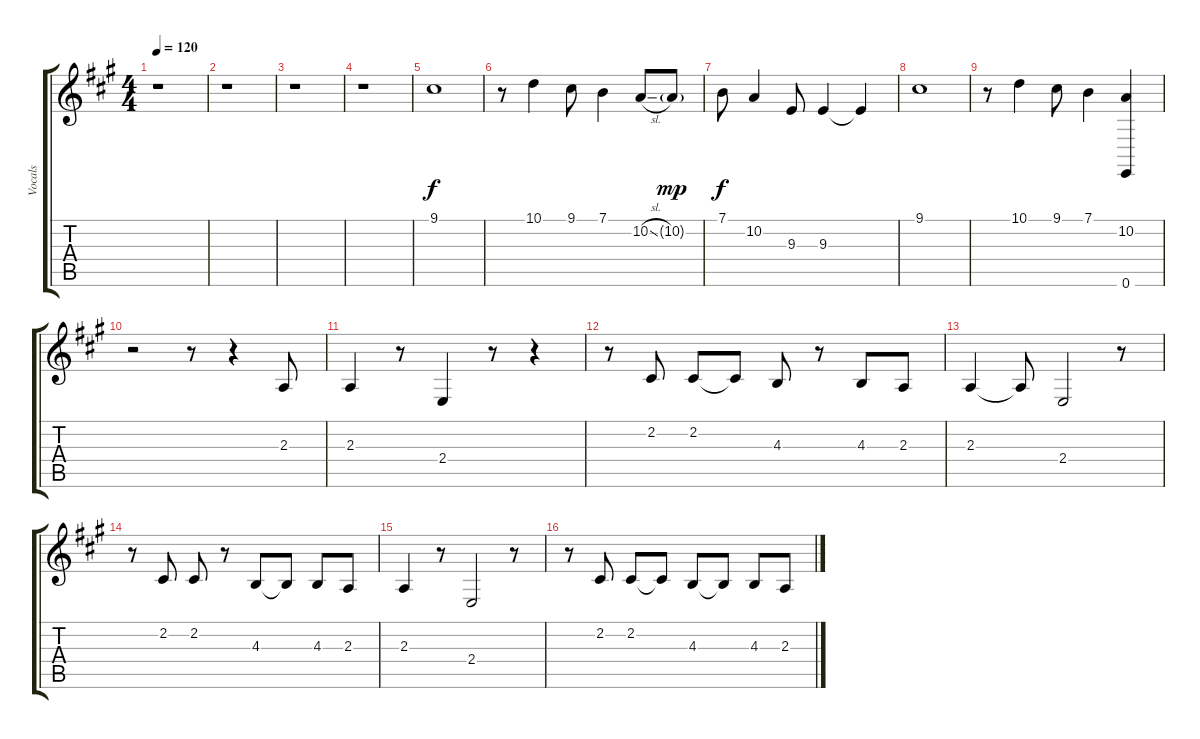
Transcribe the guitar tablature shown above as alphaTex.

\track ("Vocals" "Vocals") {instrument panflute}
\staff {score tabs}
\tuning (E4 B3 G3 D3 A2 E2) {hide}
\ts (4 4)
\tempo 120
\clef g2
\ks a
r.1{dy f instrument panflute} |
r.1 |
r.1 |
r.1 |
9.1.1{volume 10 balance 6 instrument frenchhorn} |
r.8 10.1.4 9.1.8 7.1.4 10.2{sl}.8 10.2{g}.8{dy mp} |
7.1.8{dy f} 10.2.4 9.3.8 9.3.4 9.3{t}.4 |
9.1.1 |
r.8 10.1.4 9.1.8 7.1.4 (10.2 0.6).4 |
r.2{volume 16 balance 7 instrument altosax} r.8 r.4 2.3.8 |
2.3.4 r.8 2.4.4 r.8 r.4 |
r.8 2.2.8 2.2.8 2.2{t}.8 4.3.8 r.8 4.3.8 2.3.8 |
2.3.4 2.3{t}.8 2.4.2 r.8 |
r.8 2.2.8 2.2.8 r.8 4.3.8 4.3{t}.8 4.3.8 2.3.8 |
2.3.4 r.8 2.4.2 r.8 |
r.8 2.2.8 2.2.8 2.2{t}.8 4.3.8 4.3{t}.8 4.3.8 2.3.8
